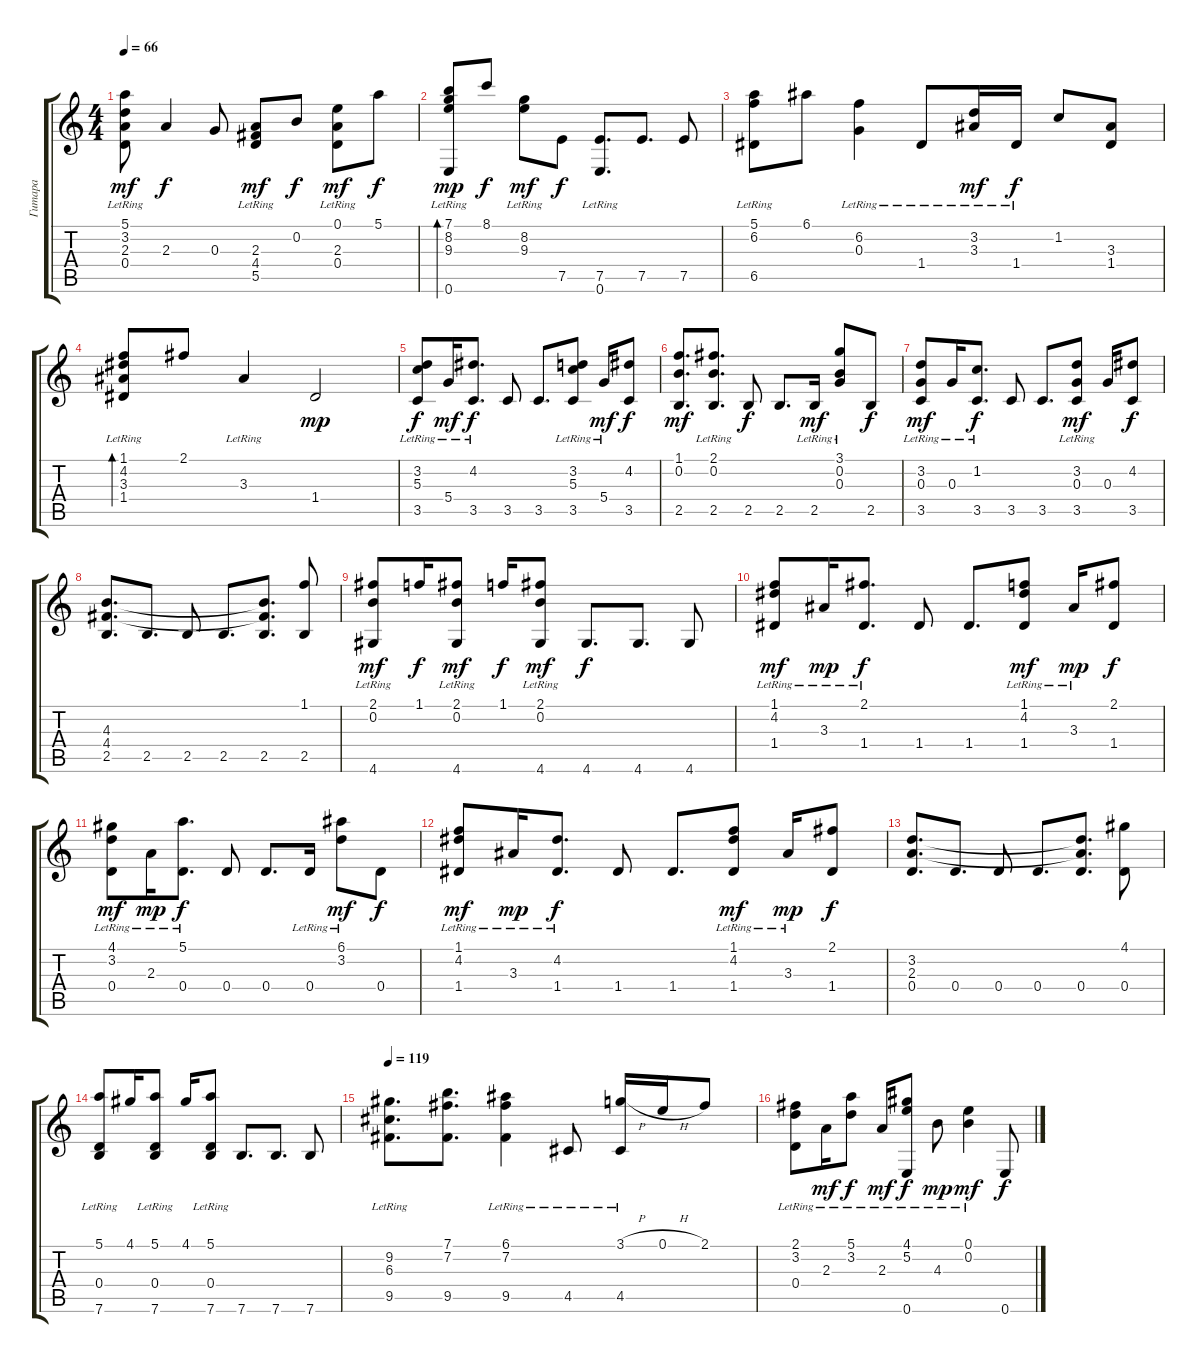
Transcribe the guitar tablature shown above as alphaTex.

\track ("Гитара" "Гитара") {instrument acousticguitarsteel}
\staff {score tabs}
\tuning (E4 B3 G3 D3 A2 E2) {hide}
\ts (4 4)
\tempo 66
\clef g2
\ks c
(5.1{lr} 3.2{lr} 2.3 0.4{lr}).8{dy mf} 2.3.4{dy f} 0.3.8 (2.3{lr} 4.4{lr} 5.5{lr}).8{dy mf} 0.2.8{dy f} (0.1 2.3{lr} 0.4{lr}).8{dy mf} 5.1.8{dy f} |
(7.1 8.2{lr} 9.3{lr} 0.6{lr}).8{bd 60 dy mp} 8.1.8{dy f} (8.2{lr} 9.3{lr}).8{dy mf} 7.5.8{dy f} (7.5 0.6{lr}).8{d} 7.5.8{d} 7.5.8 |
(5.1 6.2{lr} 6.5{lr}).8 6.1.8 (6.2 0.3{lr}).4 1.4{lr}.8 (3.2{lr} 3.3{lr}).16{dy mf} 1.4{lr}.16{dy f} 1.2.8 (3.3 1.4).8 |
(1.1{lr} 4.2{lr} 3.3{lr} 1.4{lr}).8{bd 60} 2.1.8 3.3{lr}.4 1.4.2{dy mp} |
(3.2{lr} 5.3{lr} 3.5{lr}).8{dy f} 5.4{lr}.16{dy mf} (4.2{lr} 3.5).8{d dy f} 3.5.8 3.5.8{d} (3.2{lr} 5.3{lr} 3.5{lr}).8 5.4{lr}.16{dy mf} (4.2 3.5).8{dy f} |
(1.1 0.2 2.5).8{d dy mf} (2.1{lr} 0.2{lr} 2.5).8{d} 2.5.8{dy f} 2.5.8{d} 2.5{lr}.16{dy mf} (3.1{lr} 0.2{lr} 0.3{lr}).8 2.5.8{dy f} |
(3.2{lr} 0.3 3.5{lr}).8{dy mf} 0.3{lr}.16 (1.2{lr} 3.5).8{d dy f} 3.5.8 3.5.8{d} (3.2{lr} 0.3 3.5{lr}).8{dy mf} 0.3.16 (4.2 3.5).8{dy f} |
(4.3 4.4 2.5).8{d} 2.5.8{d} 2.5.8 2.5.8{d} (4.3{t} 4.4{t} 2.5).8{d} (1.1 2.5).8 |
(2.1 0.2{lr} 4.6{lr}).8{dy mf} 1.1.16{dy f} (2.1 0.2{lr} 4.6{lr}).8{dy mf} 1.1.16{dy f} (2.1{lr} 0.2{lr} 4.6{lr}).8{dy mf} 4.6.8{d dy f} 4.6.8{d} 4.6.8 |
(1.1{lr} 4.2{lr} 1.4{lr}).8{dy mf} 3.3{lr}.16{dy mp} (2.1{lr} 1.4).8{d dy f} 1.4.8 1.4.8{d} (1.1{lr} 4.2{lr} 1.4{lr}).8{dy mf} 3.3{lr}.16{dy mp} (2.1 1.4).8{dy f} |
(4.1{lr} 3.2{lr} 0.4{lr}).8{dy mf} 2.3{lr}.16{dy mp} (5.1{lr} 0.4).8{d dy f} 0.4.8 0.4.8{d} 0.4{lr}.16 (6.1{lr} 3.2{lr}).8{dy mf} 0.4.8{dy f} |
(1.1{lr} 4.2{lr} 1.4{lr}).8{dy mf} 3.3{lr}.16{dy mp} (4.2{lr} 1.4).8{d dy f} 1.4.8 1.4.8{d} (1.1{lr} 4.2{lr} 1.4{lr}).8{dy mf} 3.3{lr}.16{dy mp} (2.1 1.4).8{dy f} |
(3.2 2.3 0.4).8{d} 0.4.8{d} 0.4.8 0.4.8{d} (3.2{t} 2.3{t} 0.4).8{d} (4.1 0.4).8 |
(5.1 0.4{lr} 7.6{lr}).8 4.1.16 (5.1 0.4{lr} 7.6{lr}).8 4.1.16 (5.1{lr} 0.4{lr} 7.6).8 7.6.8{d} 7.6.8{d} 7.6.8 |
\tempo 119
(9.2 6.3{lr} 9.5).8{d} (7.1 7.2 9.5).8{d} (6.1{lr} 7.2{lr} 9.5).4 4.5{lr}.8 (3.1{h} 4.5{lr}).16 0.1{h}.16 2.1.8 |
(2.1{lr} 3.2{lr} 0.4{lr}).8 2.3{lr}.16{dy mf} (5.1{lr} 3.2{lr}).8{dy f} 2.3{lr}.16{dy mf} (4.1{lr} 5.2{lr} 0.6{lr}).8{dy f} 4.3{lr}.8{dy mp} (0.1{lr} 0.2{lr}).4{dy mf} 0.6.8{dy f}
